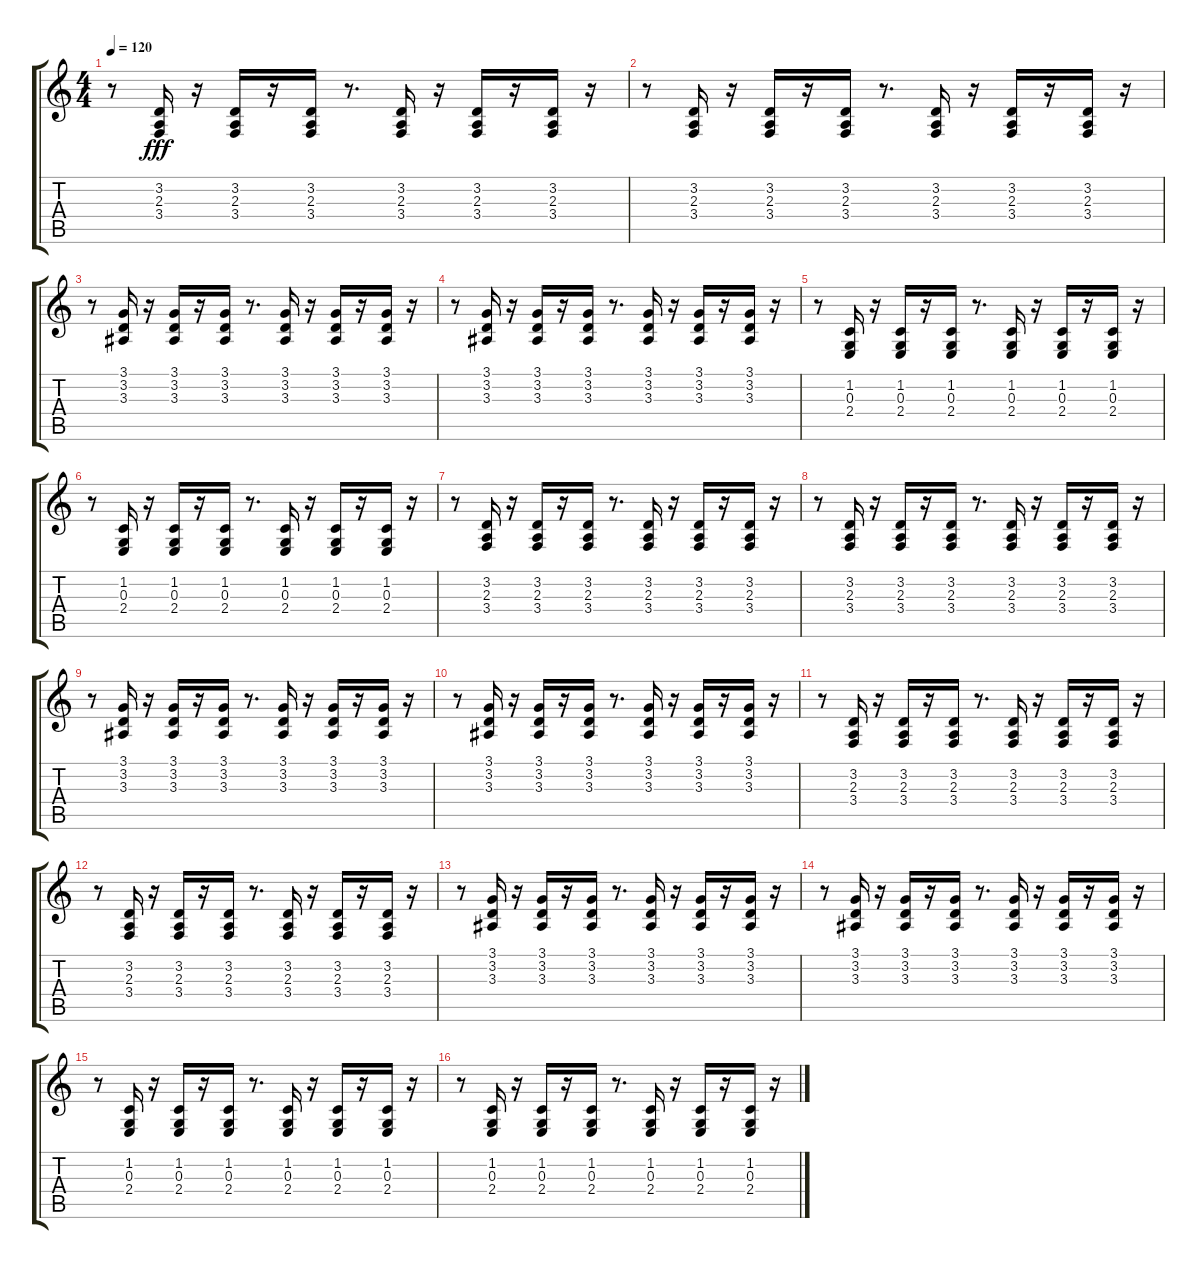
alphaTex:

\track "" {instrument clarinet}
\staff {score tabs}
\tuning (E4 B3 G3 D3 A2 E2) {hide}
\ts (4 4)
\tempo 120
\clef g2
\ks c
r.8{dy fff} (3.2 2.3 3.4).16 r.16 (3.2 2.3 3.4).16 r.16 (3.2 2.3 3.4).16 r.8{d} (3.2 2.3 3.4).16 r.16 (3.2 2.3 3.4).16 r.16 (3.2 2.3 3.4).16 r.16 |
r.8 (3.2 2.3 3.4).16 r.16 (3.2 2.3 3.4).16 r.16 (3.2 2.3 3.4).16 r.8{d} (3.2 2.3 3.4).16 r.16 (3.2 2.3 3.4).16 r.16 (3.2 2.3 3.4).16 r.16 |
r.8 (3.1 3.2 3.3).16 r.16 (3.1 3.2 3.3).16 r.16 (3.1 3.2 3.3).16 r.8{d} (3.1 3.2 3.3).16 r.16 (3.1 3.2 3.3).16 r.16 (3.1 3.2 3.3).16 r.16 |
r.8 (3.1 3.2 3.3).16 r.16 (3.1 3.2 3.3).16 r.16 (3.1 3.2 3.3).16 r.8{d} (3.1 3.2 3.3).16 r.16 (3.1 3.2 3.3).16 r.16 (3.1 3.2 3.3).16 r.16 |
r.8 (1.2 0.3 2.4).16 r.16 (1.2 0.3 2.4).16 r.16 (1.2 0.3 2.4).16 r.8{d} (1.2 0.3 2.4).16 r.16 (1.2 0.3 2.4).16 r.16 (1.2 0.3 2.4).16 r.16 |
r.8 (1.2 0.3 2.4).16 r.16 (1.2 0.3 2.4).16 r.16 (1.2 0.3 2.4).16 r.8{d} (1.2 0.3 2.4).16 r.16 (1.2 0.3 2.4).16 r.16 (1.2 0.3 2.4).16 r.16 |
r.8 (3.2 2.3 3.4).16 r.16 (3.2 2.3 3.4).16 r.16 (3.2 2.3 3.4).16 r.8{d} (3.2 2.3 3.4).16 r.16 (3.2 2.3 3.4).16 r.16 (3.2 2.3 3.4).16 r.16 |
r.8 (3.2 2.3 3.4).16 r.16 (3.2 2.3 3.4).16 r.16 (3.2 2.3 3.4).16 r.8{d} (3.2 2.3 3.4).16 r.16 (3.2 2.3 3.4).16 r.16 (3.2 2.3 3.4).16 r.16 |
r.8 (3.1 3.2 3.3).16 r.16 (3.1 3.2 3.3).16 r.16 (3.1 3.2 3.3).16 r.8{d} (3.1 3.2 3.3).16 r.16 (3.1 3.2 3.3).16 r.16 (3.1 3.2 3.3).16 r.16 |
r.8 (3.1 3.2 3.3).16 r.16 (3.1 3.2 3.3).16 r.16 (3.1 3.2 3.3).16 r.8{d} (3.1 3.2 3.3).16 r.16 (3.1 3.2 3.3).16 r.16 (3.1 3.2 3.3).16 r.16 |
r.8 (3.2 2.3 3.4).16 r.16 (3.2 2.3 3.4).16 r.16 (3.2 2.3 3.4).16 r.8{d} (3.2 2.3 3.4).16 r.16 (3.2 2.3 3.4).16 r.16 (3.2 2.3 3.4).16 r.16 |
r.8 (3.2 2.3 3.4).16 r.16 (3.2 2.3 3.4).16 r.16 (3.2 2.3 3.4).16 r.8{d} (3.2 2.3 3.4).16 r.16 (3.2 2.3 3.4).16 r.16 (3.2 2.3 3.4).16 r.16 |
r.8 (3.1 3.2 3.3).16 r.16 (3.1 3.2 3.3).16 r.16 (3.1 3.2 3.3).16 r.8{d} (3.1 3.2 3.3).16 r.16 (3.1 3.2 3.3).16 r.16 (3.1 3.2 3.3).16 r.16 |
r.8 (3.1 3.2 3.3).16 r.16 (3.1 3.2 3.3).16 r.16 (3.1 3.2 3.3).16 r.8{d} (3.1 3.2 3.3).16 r.16 (3.1 3.2 3.3).16 r.16 (3.1 3.2 3.3).16 r.16 |
r.8 (1.2 0.3 2.4).16 r.16 (1.2 0.3 2.4).16 r.16 (1.2 0.3 2.4).16 r.8{d} (1.2 0.3 2.4).16 r.16 (1.2 0.3 2.4).16 r.16 (1.2 0.3 2.4).16 r.16 |
r.8 (1.2 0.3 2.4).16 r.16 (1.2 0.3 2.4).16 r.16 (1.2 0.3 2.4).16 r.8{d} (1.2 0.3 2.4).16 r.16 (1.2 0.3 2.4).16 r.16 (1.2 0.3 2.4).16 r.16
